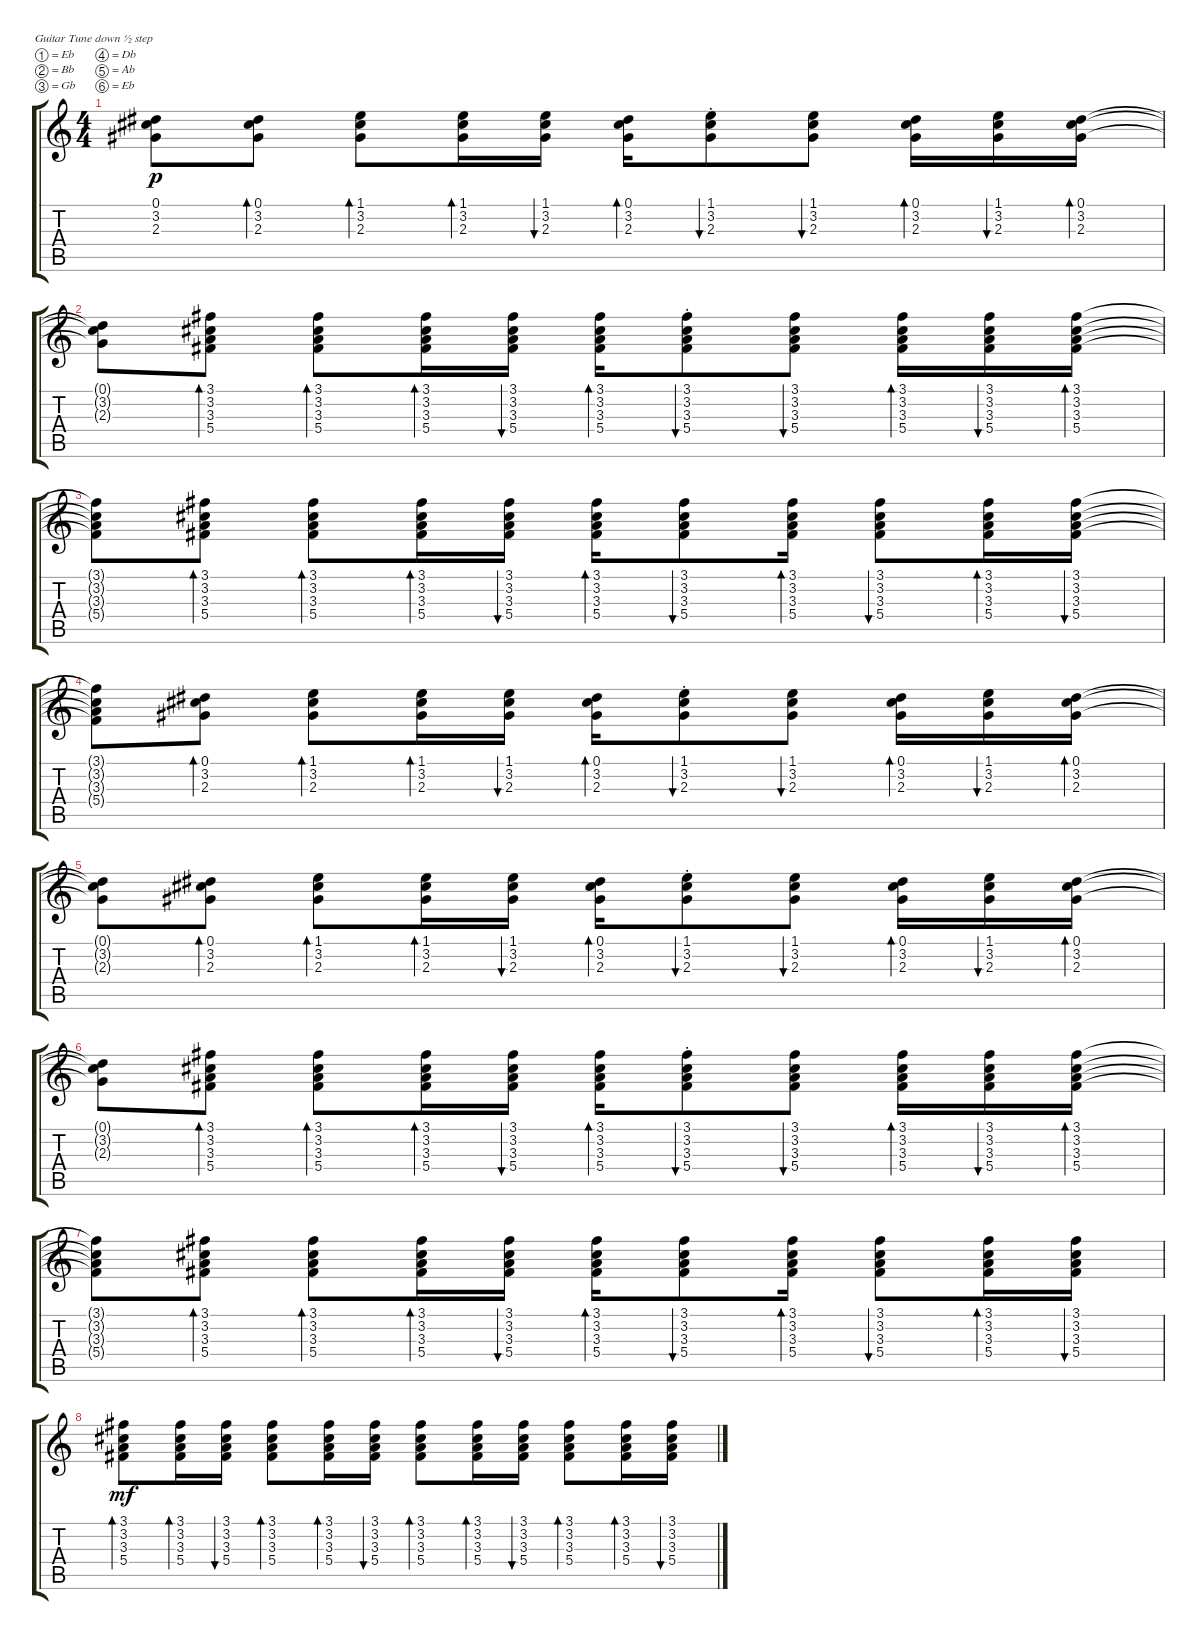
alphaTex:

\defaultSystemsLayout 4
\bracketExtendMode groupsimilarinstruments
\singleTrackTrackNamePolicy hidden
\multiTrackTrackNamePolicy hidden
\firstSystemTrackNameOrientation horizontal
\otherSystemsTrackNameOrientation horizontal
\track ("Сергей Попов" "S-Gt") {instrument acousticguitarsteel}
\staff {score tabs}
\tuning (Eb4 Bb3 Gb3 Db3 Ab2 Eb2)
\ts (4 4)
\tempo (92 hide)
\clef g2
\scale
1.03909
\ks c
(0.1{t} 3.2{t} 2.3{t}).8{dy p} (0.1 3.2 2.3).8{bd 30} (1.1 2.3 3.2).8{bd 30} (1.1 3.2 2.3).16{bd 30} (1.1 3.2 2.3).16{bu 30} (0.1 3.2 2.3).16{bd 30} (1.1{st} 3.2{st} 2.3{st}).8{bu 30} (1.1 3.2 2.3).8{bu 30} (0.1 3.2 2.3).16{bd 30} (1.1 3.2 2.3).16{bu 30} (0.1 3.2 2.3).16{bd 30} |
\scale
0.960908 (0.1{t} 3.2{t} 2.3{t}).8 (5.4 3.3 3.2 3.1).8{bd 30} (5.4 3.3 3.2 3.1).8{bd 30} (3.2 3.3 5.4 3.1).16{bd 30} (3.2 3.3 5.4 3.1).16{bu 30} (3.2 3.3 5.4 3.1).16{bd 30} (3.2{st} 3.3{st} 5.4{st} 3.1{st}).8{bu 30} (3.2 3.3 5.4 3.1).8{bu 30} (5.4 3.3 3.2 3.1).16{bd 30} (5.4 3.2 3.3 3.1).16{bu 30} (5.4 3.2 3.3 3.1).16{bd 30} |
\scale
1.03909 (5.4{t} 3.2{t} 3.3{t} 3.1{t}).8 (5.4 3.3 3.2 3.1).8{bd 30} (5.4 3.3 3.2 3.1).8{bd 30} (3.1 3.2 3.3 5.4).16{bd 30} (3.1 3.2 3.3 5.4).16{bu 30} (5.4 3.3 3.2 3.1).16{bd 30} (5.4 3.1 3.2 3.3).8{bu 30} (5.4 3.3 3.2 3.1).16{bd 30} (5.4 3.3 3.2 3.1).8{bu 30} (3.1 3.2 3.3 5.4).16{bd 30} (3.1 3.2 3.3 5.4).16{bu 30} |
\scale
0.960908 (3.1{t} 3.2{t} 3.3{t} 5.4{t}).8 (0.1 3.2 2.3).8{bd 30} (1.1 2.3 3.2).8{bd 30} (1.1 3.2 2.3).16{bd 30} (1.1 3.2 2.3).16{bu 30} (0.1 3.2 2.3).16{bd 30} (1.1{st} 3.2{st} 2.3{st}).8{bu 30} (1.1 3.2 2.3).8{bu 30} (0.1 3.2 2.3).16{bd 30} (1.1 3.2 2.3).16{bu 30} (0.1 3.2 2.3).16{bd 30} |
\scale
1.03909 (2.3{t} 3.2{t} 0.1{t}).8 (0.1 3.2 2.3).8{bd 30} (1.1 2.3 3.2).8{bd 30} (1.1 3.2 2.3).16{bd 30} (1.1 3.2 2.3).16{bu 30} (0.1 3.2 2.3).16{bd 30} (1.1{st} 3.2{st} 2.3{st}).8{bu 30} (1.1 3.2 2.3).8{bu 30} (0.1 3.2 2.3).16{bd 30} (1.1 3.2 2.3).16{bu 30} (0.1 3.2 2.3).16{bd 30} |
\scale
0.960908 (0.1{t} 3.2{t} 2.3{t}).8 (5.4 3.3 3.2 3.1).8{bd 30} (5.4 3.3 3.2 3.1).8{bd 30} (3.2 3.3 5.4 3.1).16{bd 30} (3.2 3.3 5.4 3.1).16{bu 30} (3.2 3.3 5.4 3.1).16{bd 30} (3.2{st} 3.3{st} 5.4{st} 3.1{st}).8{bu 30} (3.2 3.3 5.4 3.1).8{bu 30} (5.4 3.3 3.2 3.1).16{bd 30} (5.4 3.2 3.3 3.1).16{bu 30} (5.4 3.2 3.3 3.1).16{bd 30} |
\scale
1.03909 (5.4{t} 3.2{t} 3.3{t} 3.1{t}).8 (5.4 3.3 3.2 3.1).8{bd 30} (5.4 3.3 3.2 3.1).8{bd 30} (3.1 3.2 3.3 5.4).16{bd 30} (3.1 3.2 3.3 5.4).16{bu 30} (5.4 3.3 3.2 3.1).16{bd 30} (5.4 3.1 3.2 3.3).8{bu 30} (5.4 3.3 3.2 3.1).16{bd 30} (5.4 3.3 3.2 3.1).8{bu 30} (3.1 3.2 3.3 5.4).16{bd 30} (3.1 3.2 3.3 5.4).16{bu 30} |
\tempo (92 hide)
\scale
0.960908 (5.4 3.3 3.2 3.1).8{bd 30 dy mf} (5.4 3.3 3.2 3.1).16{bd 30} (5.4 3.3 3.2 3.1).16{bu 30} (5.4 3.3 3.2 3.1).8{bd 30} (5.4 3.3 3.2 3.1).16{bd 30} (5.4 3.3 3.2 3.1).16{bu 30} (5.4 3.3 3.2 3.1).8{bd 30} (5.4 3.3 3.2 3.1).16{bd 30} (5.4 3.3 3.2 3.1).16{bu 30} (5.4 3.3 3.2 3.1).8{bd 30} (5.4 3.3 3.2 3.1).16{bd 30} (5.4 3.3 3.2 3.1).16{bu 30}
